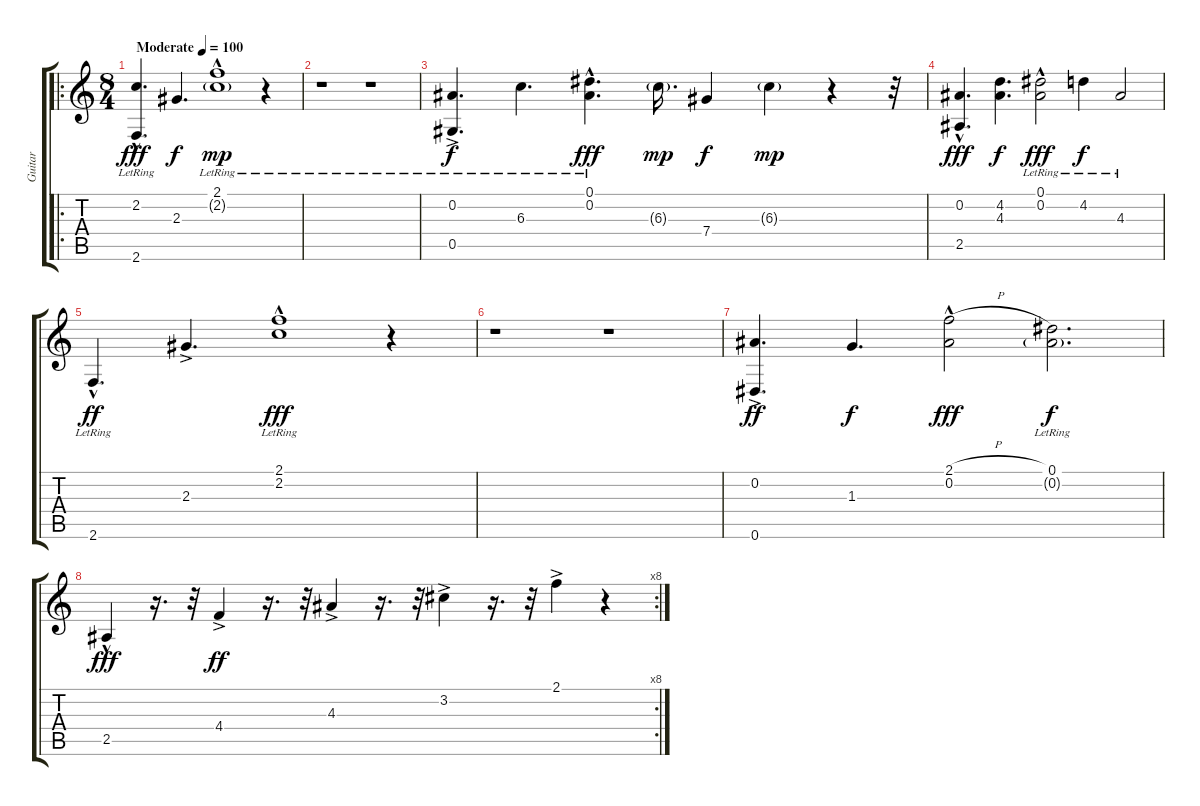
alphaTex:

\track ("Guitar" "Guitar") {instrument acousticguitarsteel}
\staff {score tabs}
\tuning (Eb4 Bb3 Gb3 Db3 Ab2 Eb2) {hide}
\ro
\ts (8 4)
\tempo (100 "Moderate")
\clef g2
\ks c
(2.2{hac} 2.6{hac lr}).4{d dy fff instrument acousticguitarsteel} 2.3.4{d dy f} (2.1{hac lr} 2.2{g}).1{dy mp} r.4 |
r.1 r.1 |
(0.2 0.5{ac lr}).4{d dy f} 6.3{lr}.4{d} (0.1{hac lr} 0.2{hac lr}).4{d dy fff} 6.3{g}.16{d dy mp} 7.4.4{dy f} 6.3{g}.4{dy mp} r.4 r.32 |
(0.2{hac} 2.5{hac}).4{d dy fff} (4.2 4.3).4{d dy f} (0.1{hac lr} 0.2{hac lr}).2{dy fff} 4.2{lr}.4{dy f} 4.3{lr}.2 |
2.6{hac lr}.4{d dy ff} 2.3{ac}.4{d} (2.1{hac lr} 2.2{hac lr}).1{dy fff} r.4 |
r.1 r.1 |
(0.2{ac} 0.6{ac}).4{d dy ff} 1.3.4{d dy f} (2.1{h hac} 0.2{hac}).2{dy fff} (0.1{lr} 0.2{g}).2{d dy f} |
\rc 8
2.5{hac}.4{dy fff} r.16{d} r.32 4.4{ac}.4{dy ff} r.16{d} r.32 4.3{ac}.4 r.16{d} r.32 3.2{ac}.4 r.16{d} r.32 2.1{ac}.4 r.4
